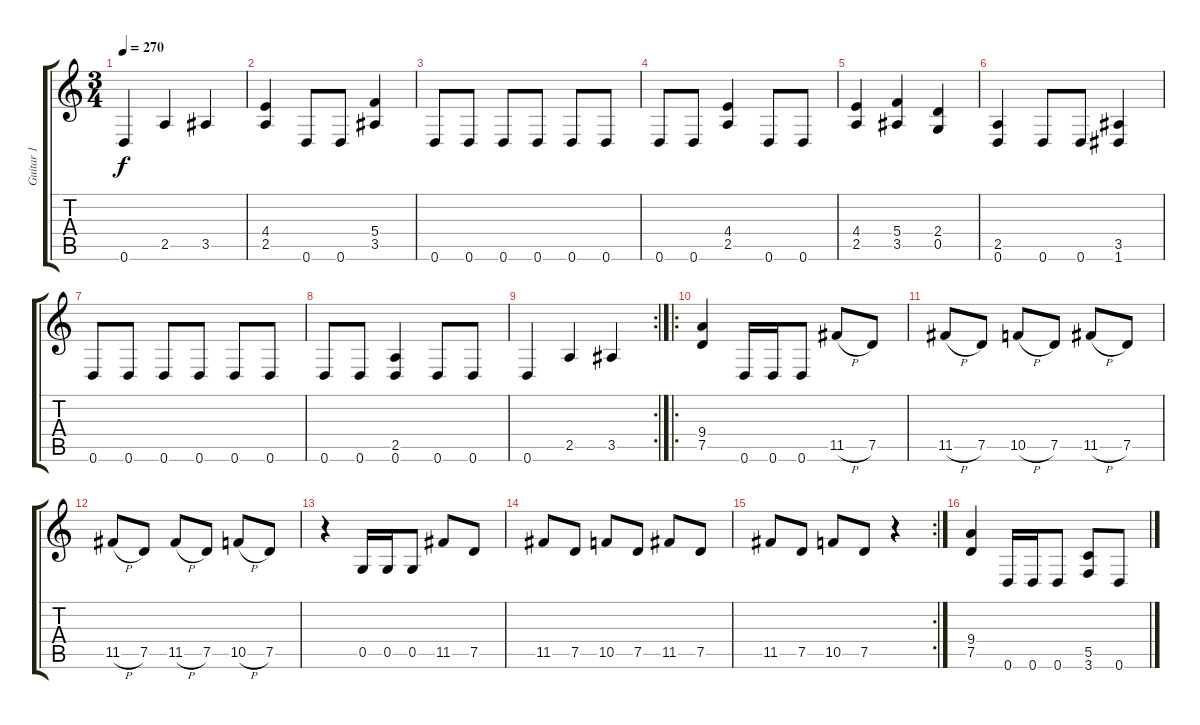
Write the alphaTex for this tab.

\track ("Guitar 1" "Guitar 1") {instrument distortionguitar}
\staff {score tabs}
\tuning (D4 A3 F3 C3 G2 D2) {hide}
\ts (3 4)
\tempo 270
\clef g2
\ks c
0.6.4{dy f} 2.5.4 3.5.4 |
(4.4 2.5).4 0.6.8 0.6.8 (5.4 3.5).4 |
0.6.8 0.6.8 0.6.8 0.6.8 0.6.8 0.6.8 |
0.6.8 0.6.8 (4.4 2.5).4 0.6.8 0.6.8 |
(4.4 2.5).4 (5.4 3.5).4 (2.4 0.5).4 |
(2.5 0.6).4 0.6.8 0.6.8 (3.5 1.6).4 |
0.6.8 0.6.8 0.6.8 0.6.8 0.6.8 0.6.8 |
0.6.8 0.6.8 (2.5 0.6).4 0.6.8 0.6.8 |
\rc 2
0.6.4 2.5.4 3.5.4 |
\ro
(9.4 7.5).4 0.6.16 0.6.16 0.6.8 11.5{h}.8 7.5.8 |
11.5{h}.8 7.5.8 10.5{h}.8 7.5.8 11.5{h}.8 7.5.8 |
11.5{h}.8 7.5.8 11.5{h}.8 7.5.8 10.5{h}.8 7.5.8 |
r.4 0.5.16 0.5.16 0.5.8 11.5.8 7.5.8 |
11.5.8 7.5.8 10.5.8 7.5.8 11.5.8 7.5.8 |
\rc 2
11.5.8 7.5.8 10.5.8 7.5.8 r.4 |
(9.4 7.5).4 0.6.16 0.6.16 0.6.8 (5.5 3.6).8 0.6.8
